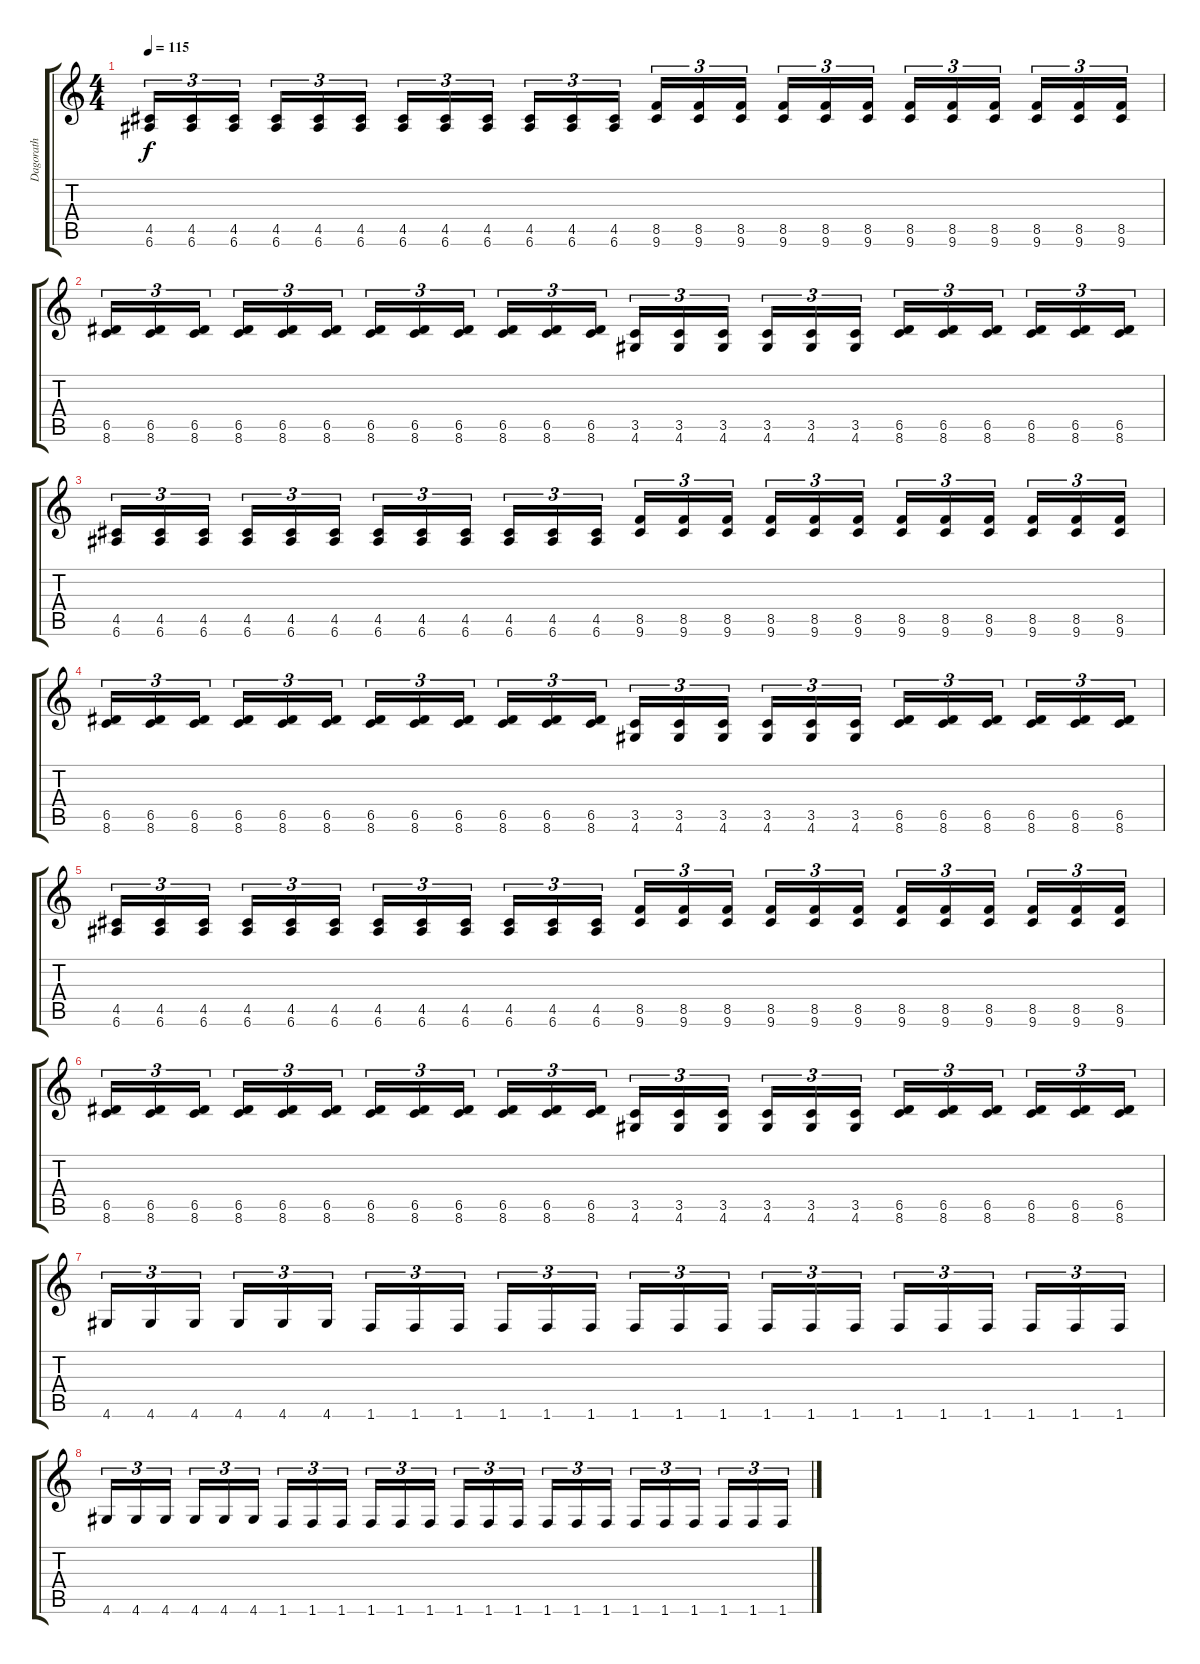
\track ("Dagorath" "Dagorath") {instrument distortionguitar}
\staff {score tabs}
\tuning (E4 B3 G3 D3 A2 E2) {hide}
\ts (4 4)
\tempo 115
\clef g2
\ks c
(4.5 6.6).16{tu (3 2) dy f} (4.5 6.6).16{tu (3 2)} (4.5 6.6).16{tu (3 2) beam splitsecondary} (4.5 6.6).16{tu (3 2)} (4.5 6.6).16{tu (3 2)} (4.5 6.6).16{tu (3 2)} (4.5 6.6).16{tu (3 2)} (4.5 6.6).16{tu (3 2)} (4.5 6.6).16{tu (3 2) beam splitsecondary} (4.5 6.6).16{tu (3 2)} (4.5 6.6).16{tu (3 2)} (4.5 6.6).16{tu (3 2)} (8.5 9.6).16{tu (3 2)} (8.5 9.6).16{tu (3 2)} (8.5 9.6).16{tu (3 2) beam splitsecondary} (8.5 9.6).16{tu (3 2)} (8.5 9.6).16{tu (3 2)} (8.5 9.6).16{tu (3 2)} (8.5 9.6).16{tu (3 2)} (8.5 9.6).16{tu (3 2)} (8.5 9.6).16{tu (3 2) beam splitsecondary} (8.5 9.6).16{tu (3 2)} (8.5 9.6).16{tu (3 2)} (8.5 9.6).16{tu (3 2)} |
(6.5 8.6).16{tu (3 2)} (6.5 8.6).16{tu (3 2)} (6.5 8.6).16{tu (3 2) beam splitsecondary} (6.5 8.6).16{tu (3 2)} (6.5 8.6).16{tu (3 2)} (6.5 8.6).16{tu (3 2)} (6.5 8.6).16{tu (3 2)} (6.5 8.6).16{tu (3 2)} (6.5 8.6).16{tu (3 2) beam splitsecondary} (6.5 8.6).16{tu (3 2)} (6.5 8.6).16{tu (3 2)} (6.5 8.6).16{tu (3 2)} (3.5 4.6).16{tu (3 2)} (3.5 4.6).16{tu (3 2)} (3.5 4.6).16{tu (3 2) beam splitsecondary} (3.5 4.6).16{tu (3 2)} (3.5 4.6).16{tu (3 2)} (3.5 4.6).16{tu (3 2)} (6.5 8.6).16{tu (3 2)} (6.5 8.6).16{tu (3 2)} (6.5 8.6).16{tu (3 2) beam splitsecondary} (6.5 8.6).16{tu (3 2)} (6.5 8.6).16{tu (3 2)} (6.5 8.6).16{tu (3 2)} |
(4.5 6.6).16{tu (3 2)} (4.5 6.6).16{tu (3 2)} (4.5 6.6).16{tu (3 2) beam splitsecondary} (4.5 6.6).16{tu (3 2)} (4.5 6.6).16{tu (3 2)} (4.5 6.6).16{tu (3 2)} (4.5 6.6).16{tu (3 2)} (4.5 6.6).16{tu (3 2)} (4.5 6.6).16{tu (3 2) beam splitsecondary} (4.5 6.6).16{tu (3 2)} (4.5 6.6).16{tu (3 2)} (4.5 6.6).16{tu (3 2)} (8.5 9.6).16{tu (3 2)} (8.5 9.6).16{tu (3 2)} (8.5 9.6).16{tu (3 2) beam splitsecondary} (8.5 9.6).16{tu (3 2)} (8.5 9.6).16{tu (3 2)} (8.5 9.6).16{tu (3 2)} (8.5 9.6).16{tu (3 2)} (8.5 9.6).16{tu (3 2)} (8.5 9.6).16{tu (3 2) beam splitsecondary} (8.5 9.6).16{tu (3 2)} (8.5 9.6).16{tu (3 2)} (8.5 9.6).16{tu (3 2)} |
(6.5 8.6).16{tu (3 2)} (6.5 8.6).16{tu (3 2)} (6.5 8.6).16{tu (3 2) beam splitsecondary} (6.5 8.6).16{tu (3 2)} (6.5 8.6).16{tu (3 2)} (6.5 8.6).16{tu (3 2)} (6.5 8.6).16{tu (3 2)} (6.5 8.6).16{tu (3 2)} (6.5 8.6).16{tu (3 2) beam splitsecondary} (6.5 8.6).16{tu (3 2)} (6.5 8.6).16{tu (3 2)} (6.5 8.6).16{tu (3 2)} (3.5 4.6).16{tu (3 2)} (3.5 4.6).16{tu (3 2)} (3.5 4.6).16{tu (3 2) beam splitsecondary} (3.5 4.6).16{tu (3 2)} (3.5 4.6).16{tu (3 2)} (3.5 4.6).16{tu (3 2)} (6.5 8.6).16{tu (3 2)} (6.5 8.6).16{tu (3 2)} (6.5 8.6).16{tu (3 2) beam splitsecondary} (6.5 8.6).16{tu (3 2)} (6.5 8.6).16{tu (3 2)} (6.5 8.6).16{tu (3 2)} |
(4.5 6.6).16{tu (3 2)} (4.5 6.6).16{tu (3 2)} (4.5 6.6).16{tu (3 2) beam splitsecondary} (4.5 6.6).16{tu (3 2)} (4.5 6.6).16{tu (3 2)} (4.5 6.6).16{tu (3 2)} (4.5 6.6).16{tu (3 2)} (4.5 6.6).16{tu (3 2)} (4.5 6.6).16{tu (3 2) beam splitsecondary} (4.5 6.6).16{tu (3 2)} (4.5 6.6).16{tu (3 2)} (4.5 6.6).16{tu (3 2)} (8.5 9.6).16{tu (3 2)} (8.5 9.6).16{tu (3 2)} (8.5 9.6).16{tu (3 2) beam splitsecondary} (8.5 9.6).16{tu (3 2)} (8.5 9.6).16{tu (3 2)} (8.5 9.6).16{tu (3 2)} (8.5 9.6).16{tu (3 2)} (8.5 9.6).16{tu (3 2)} (8.5 9.6).16{tu (3 2) beam splitsecondary} (8.5 9.6).16{tu (3 2)} (8.5 9.6).16{tu (3 2)} (8.5 9.6).16{tu (3 2)} |
(6.5 8.6).16{tu (3 2)} (6.5 8.6).16{tu (3 2)} (6.5 8.6).16{tu (3 2) beam splitsecondary} (6.5 8.6).16{tu (3 2)} (6.5 8.6).16{tu (3 2)} (6.5 8.6).16{tu (3 2)} (6.5 8.6).16{tu (3 2)} (6.5 8.6).16{tu (3 2)} (6.5 8.6).16{tu (3 2) beam splitsecondary} (6.5 8.6).16{tu (3 2)} (6.5 8.6).16{tu (3 2)} (6.5 8.6).16{tu (3 2)} (3.5 4.6).16{tu (3 2)} (3.5 4.6).16{tu (3 2)} (3.5 4.6).16{tu (3 2) beam splitsecondary} (3.5 4.6).16{tu (3 2)} (3.5 4.6).16{tu (3 2)} (3.5 4.6).16{tu (3 2)} (6.5 8.6).16{tu (3 2)} (6.5 8.6).16{tu (3 2)} (6.5 8.6).16{tu (3 2) beam splitsecondary} (6.5 8.6).16{tu (3 2)} (6.5 8.6).16{tu (3 2)} (6.5 8.6).16{tu (3 2)} |
4.6.16{tu (3 2)} 4.6.16{tu (3 2)} 4.6.16{tu (3 2) beam splitsecondary} 4.6.16{tu (3 2)} 4.6.16{tu (3 2)} 4.6.16{tu (3 2)} 1.6.16{tu (3 2)} 1.6.16{tu (3 2)} 1.6.16{tu (3 2) beam splitsecondary} 1.6.16{tu (3 2)} 1.6.16{tu (3 2)} 1.6.16{tu (3 2)} 1.6.16{tu (3 2)} 1.6.16{tu (3 2)} 1.6.16{tu (3 2) beam splitsecondary} 1.6.16{tu (3 2)} 1.6.16{tu (3 2)} 1.6.16{tu (3 2)} 1.6.16{tu (3 2)} 1.6.16{tu (3 2)} 1.6.16{tu (3 2) beam splitsecondary} 1.6.16{tu (3 2)} 1.6.16{tu (3 2)} 1.6.16{tu (3 2)} |
4.6.16{tu (3 2)} 4.6.16{tu (3 2)} 4.6.16{tu (3 2) beam splitsecondary} 4.6.16{tu (3 2)} 4.6.16{tu (3 2)} 4.6.16{tu (3 2)} 1.6.16{tu (3 2)} 1.6.16{tu (3 2)} 1.6.16{tu (3 2) beam splitsecondary} 1.6.16{tu (3 2)} 1.6.16{tu (3 2)} 1.6.16{tu (3 2)} 1.6.16{tu (3 2)} 1.6.16{tu (3 2)} 1.6.16{tu (3 2) beam splitsecondary} 1.6.16{tu (3 2)} 1.6.16{tu (3 2)} 1.6.16{tu (3 2)} 1.6.16{tu (3 2)} 1.6.16{tu (3 2)} 1.6.16{tu (3 2) beam splitsecondary} 1.6.16{tu (3 2)} 1.6.16{tu (3 2)} 1.6.16{tu (3 2)}
